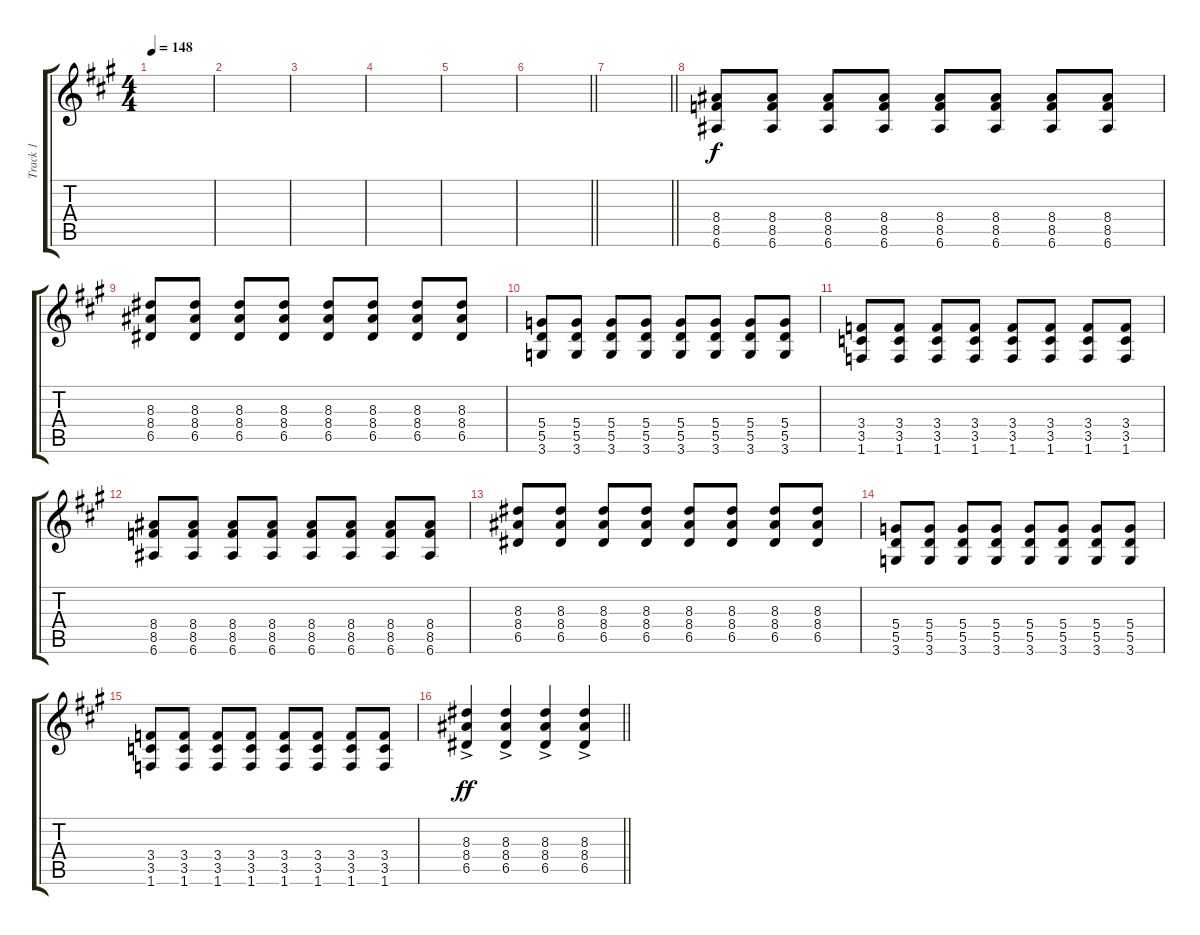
\track ("Track 1" "Track 1") {instrument distortionguitar}
\staff {score tabs}
\tuning (E4 B3 G3 D3 A2 E2) {hide}
\ts (4 4)
\tempo 148
\clef g2
\ks a
|
|
|
|
|
\barLineRight lightlight
|
\barLineRight lightlight
|
(8.4 8.5 6.6).8 (8.4 8.5 6.6).8 (8.4 8.5 6.6).8 (8.4 8.5 6.6).8 (8.4 8.5 6.6).8 (8.4 8.5 6.6).8 (8.4 8.5 6.6).8 (8.4 8.5 6.6).8 |
(8.3 8.4 6.5).8 (8.3 8.4 6.5).8 (8.3 8.4 6.5).8 (8.3 8.4 6.5).8 (8.3 8.4 6.5).8 (8.3 8.4 6.5).8 (8.3 8.4 6.5).8 (8.3 8.4 6.5).8 |
(5.4 5.5 3.6).8 (5.4 5.5 3.6).8 (5.4 5.5 3.6).8 (5.4 5.5 3.6).8 (5.4 5.5 3.6).8 (5.4 5.5 3.6).8 (5.4 5.5 3.6).8 (5.4 5.5 3.6).8 |
(3.4 3.5 1.6).8 (3.4 3.5 1.6).8 (3.4 3.5 1.6).8 (3.4 3.5 1.6).8 (3.4 3.5 1.6).8 (3.4 3.5 1.6).8 (3.4 3.5 1.6).8 (3.4 3.5 1.6).8 |
(8.4 8.5 6.6).8 (8.4 8.5 6.6).8 (8.4 8.5 6.6).8 (8.4 8.5 6.6).8 (8.4 8.5 6.6).8 (8.4 8.5 6.6).8 (8.4 8.5 6.6).8 (8.4 8.5 6.6).8 |
(8.3 8.4 6.5).8 (8.3 8.4 6.5).8 (8.3 8.4 6.5).8 (8.3 8.4 6.5).8 (8.3 8.4 6.5).8 (8.3 8.4 6.5).8 (8.3 8.4 6.5).8 (8.3 8.4 6.5).8 |
(5.4 5.5 3.6).8 (5.4 5.5 3.6).8 (5.4 5.5 3.6).8 (5.4 5.5 3.6).8 (5.4 5.5 3.6).8 (5.4 5.5 3.6).8 (5.4 5.5 3.6).8 (5.4 5.5 3.6).8 |
(3.4 3.5 1.6).8 (3.4 3.5 1.6).8 (3.4 3.5 1.6).8 (3.4 3.5 1.6).8 (3.4 3.5 1.6).8 (3.4 3.5 1.6).8 (3.4 3.5 1.6).8 (3.4 3.5 1.6).8 |
\barLineRight lightlight
(8.3{ac} 8.4{ac} 6.5{ac}).4{dy ff} (8.3{ac} 8.4{ac} 6.5{ac}).4 (8.3{ac} 8.4{ac} 6.5{ac}).4 (8.3{ac} 8.4{ac} 6.5{ac}).4
